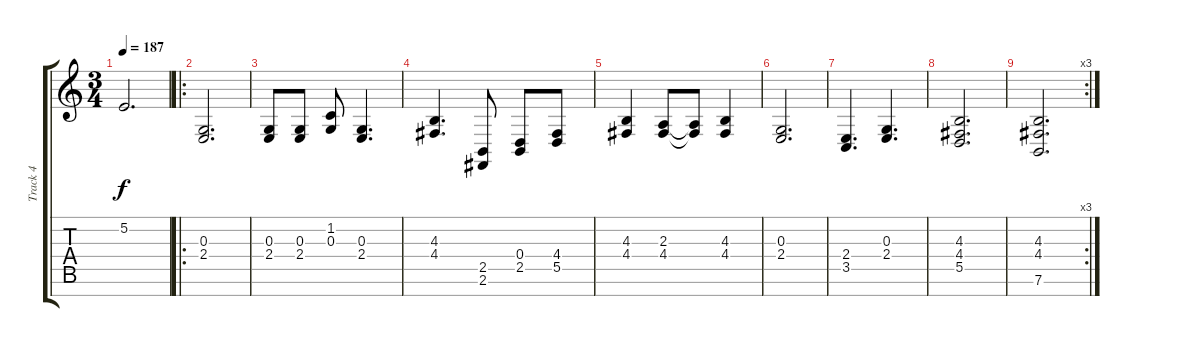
\track ("Track 4" "Track 4") {instrument trumpet}
\staff {score tabs}
\tuning (E4 B3 G3 D3 A2 E2 B1) {hide}
\ts (3 4)
\tempo 187
\clef g2
\ks c
5.2{t}.2{d dy f} |
\ro
(0.3 2.4).2{d} |
(0.3 2.4).8 (0.3 2.4).8 (1.2 0.3).8 (0.3 2.4).4{d} |
(4.3 4.4).4{d} (2.5 2.6).8 (0.4 2.5).8 (4.4 5.5).8 |
(4.3 4.4).4 (2.3 4.4).8 (2.3{t} 4.4{t}).8 (4.3 4.4).4 |
(0.3 2.4).2{d} |
(2.4 3.5).4{d} (0.3 2.4).4{d} |
(4.3 4.4 5.5).2{d} |
\rc 3
(4.3 4.4 7.6).2{d}
